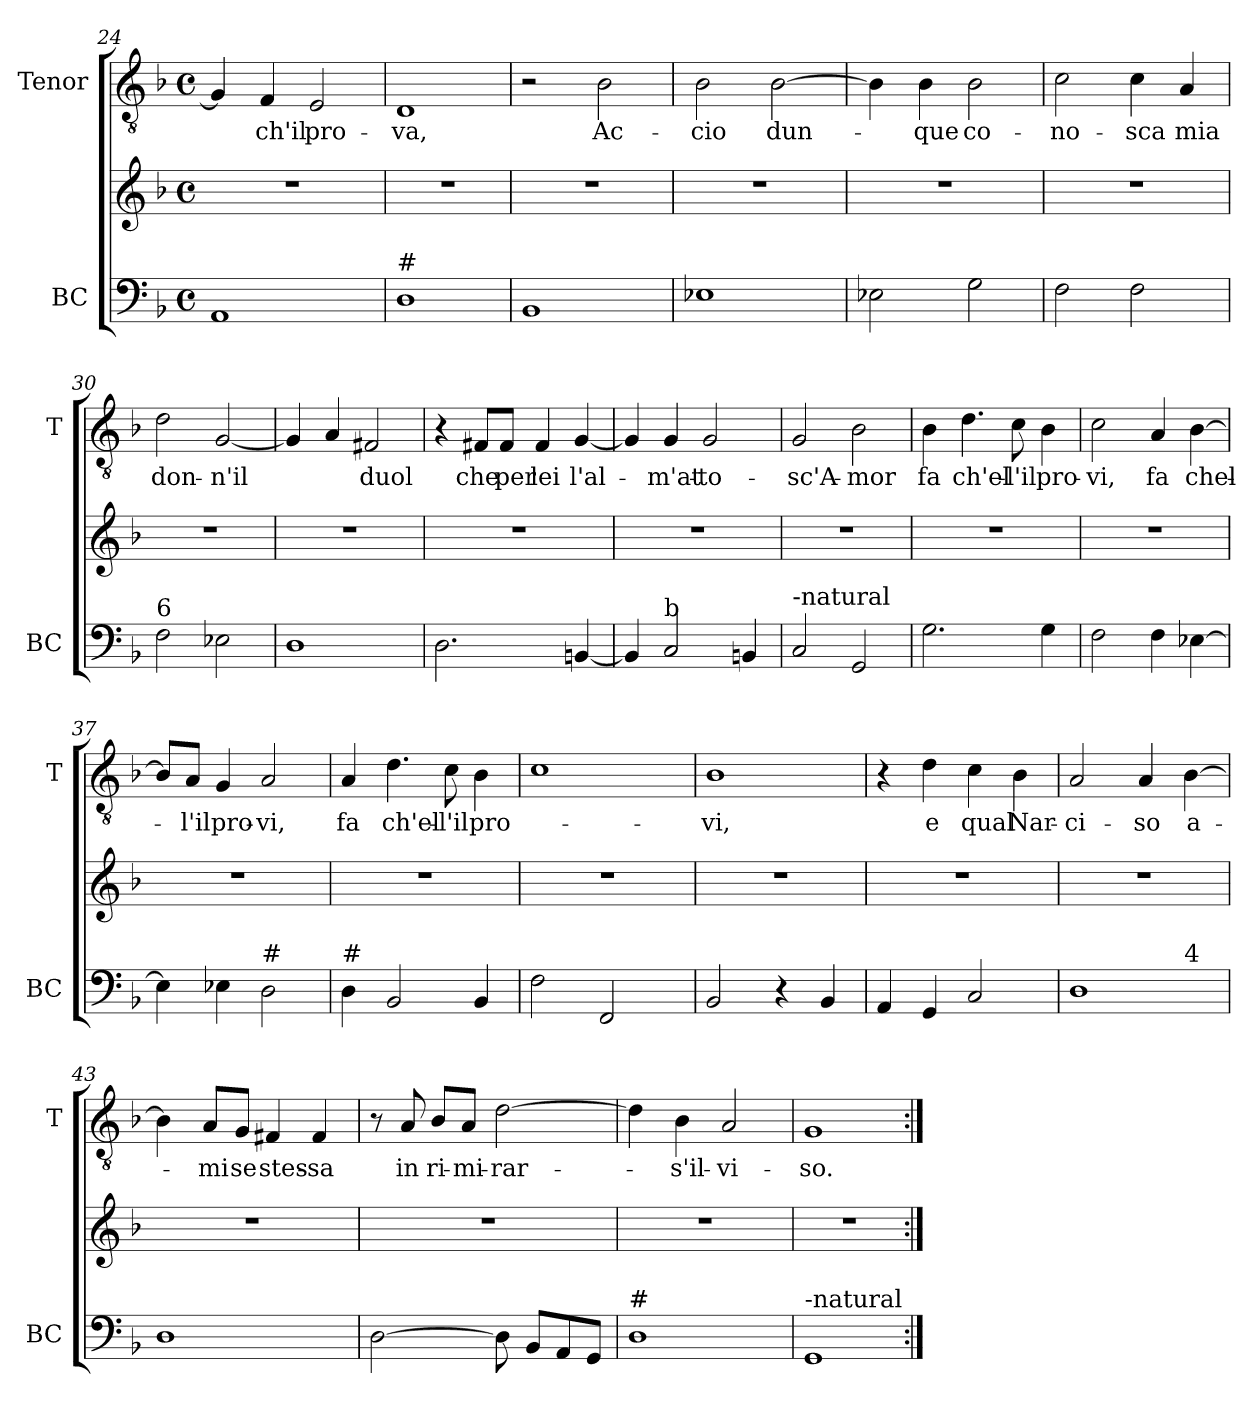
**kern	**kern	**kern	**text
*part2	*part2	*part1	*part1
*staff3	*staff2	*staff1	*staff1
*I"BC	*	*I"Tenor	*
*I'BC	*	*I'T	*
*clefF4	*clefG2	*clefGv2	*
*k[b-]	*k[b-]	*k[b-]	*
*F:	*F:	*F:	*
*M4/4	*M4/4	*M4/4	*
*met(c)	*met(c)	*met(c)	*
=24	=24	=24	=24
1AA	1r	4G/]	.
!	!	!	!LO:LY:b
.	.	4F/	ch'il
!	!	!	!LO:LY:b
.	.	2E/	pro-
=25	=25	=25	=25
!LO:TX:a:t=#	!	!	!
!	!	!	!LO:LY:b
1D	1r	1D	-va,
!!LO:LB:g=z
=26	=26	=26	=26
1BB-	1r	2r	.
!	!	!	!LO:LY:b
.	.	2B-\	Ac-
=27	=27	=27	=27
!	!	!	!LO:LY:b
1E-X	1r	2B-\	-cio
!	!	!	!LO:LY:b
.	.	[2B-\	dun-
=28	=28	=28	=28
2E-X\	1r	4B-\]	.
!	!	!	!LO:LY:b
.	.	4B-\	-que
!	!	!	!LO:LY:b
2G\	.	2B-\	co-
=29	=29	=29	=29
!	!	!	!LO:LY:b
2F\	1r	2c\	-no-
!	!	!	!LO:LY:b
2F\	.	4c\	-sca
!	!	!	!LO:LY:b
.	.	4A/	mia
=30	=30	=30	=30
!LO:TX:a:t=6	!	!	!
!	!	!	!LO:LY:b
2F\	1r	2d\	don-
!	!	!	!LO:LY:b
2E-X\	.	[2G/	-n'il
=31	=31	=31	=31
1D	1r	4G/]	.
.	.	4A/	.
!	!	!	!LO:LY:b
.	.	2F#X/	duol
!!LO:LB:g=z
=32	=32	=32	=32
2.D\	1r	4r	.
!	!	!	!LO:LY:b
.	.	8F#X/L	che
!	!	!	!LO:LY:b
.	.	8F#/J	per
!	!	!	!LO:LY:b
.	.	4F#/	lei
!	!	!	!LO:LY:b
[4BBn/	.	[4G/	l'al-
=33	=33	=33	=33
4BB/]	1r	4G/]	.
!LO:TX:a:t=b	!	!	!
!	!	!	!LO:LY:b
2C/	.	4G/	-m'at-
!	!	!	!LO:LY:b
.	.	2G/	-to-
4BBn/	.	.	.
=34	=34	=34	=34
!LO:TX:a:t=-natural	!	!	!
!	!	!	!LO:LY:b
2C/	1r	2G/	-sc'A-
!	!	!	!LO:LY:b
2GG/	.	2B-\	-mor
=35	=35	=35	=35
!	!	!	!LO:LY:b
2.G\	1r	4B-\	fa
!	!	!	!LO:LY:b
.	.	4.d\	ch'el-
!	!	!	!LO:LY:b
.	.	8c\	-l'il
!	!	!	!LO:LY:b
4G\	.	4B-\	pro-
=36	=36	=36	=36
!	!	!	!LO:LY:b
2F\	1r	2c\	-vi,
!	!	!	!LO:LY:b
4F\	.	4A/	fa
!	!	!	!LO:LY:b
[4E-X\	.	[4B-\	chel-
!!LO:PB:g=z
=37	=37	=37	=37
4E-\]	1r	8B-/L]	.
!	!	!	!LO:LY:b
.	.	8A/J	-l'il
!	!	!	!LO:LY:b
4E-X\	.	4G/	pro-
!LO:TX:a:t=#	!	!	!
!	!	!	!LO:LY:b
2D\	.	2A/	-vi,
=38	=38	=38	=38
!LO:TX:a:t=#	!	!	!
!	!	!	!LO:LY:b
4D\	1r	4A/	fa
!	!	!	!LO:LY:b
2BB-/	.	4.d\	ch'el-
!	!	!	!LO:LY:b
.	.	8c\	-l'il
!	!	!	!LO:LY:b
4BB-/	.	4B-\	pro-
=39	=39	=39	=39
2F\	1r	1c	.
2FF/	.	.	.
=40	=40	=40	=40
!	!	!	!LO:LY:b
2BB-/	1r	1B-	-vi,
4r	.	.	.
4BB-/	.	.	.
=41	=41	=41	=41
4AA/	1r	4r	.
!	!	!	!LO:LY:b
4GG/	.	4d\	e
!	!	!	!LO:LY:b
2C/	.	4c\	qual
!	!	!	!LO:LY:b
.	.	4B-\	Nar-
!!LO:LB:g=z
=42	=42	=42	=42
!LO:TX:a:t=3	!	!	!
!	!	!	!LO:LY:b
*^	*	*	*
1D	2.ryy	1r	2A/	-ci-
!	!	!	!	!LO:LY:b
.	.	.	4A/	-so
!	!LO:TX:a:t=4	!	!	!
!	!	!	!	!LO:LY:b
.	4ryy	.	[4B-\	a-
=43	=43	=43	=43	=43
!LO:TX:a:t=3	!	!	!	!
*v	*v	*	*	*
1D	1r	4B-\]	.
!	!	!	!LO:LY:b
.	.	8A/L	-mi
!	!	!	!LO:LY:b
.	.	8G/J	se
!	!	!	!LO:LY:b
.	.	4F#X/	stes-
!	!	!	!LO:LY:b
.	.	4F#/	-sa
=44	=44	=44	=44
[2D\	1r	8r	.
!	!	!	!LO:LY:b
.	.	8A/	in
!	!	!	!LO:LY:b
.	.	8B-/L	ri-
!	!	!	!LO:LY:b
.	.	8A/J	-mi-
!	!	!	!LO:LY:b
8D\]	.	[2d\	-rar-
8BB-/L	.	.	.
8AA/	.	.	.
8GG/J	.	.	.
=45	=45	=45	=45
!LO:TX:a:t=#	!	!	!
1D	1r	4d\]	.
!	!	!	!LO:LY:b
.	.	4B-\	-s'il-
!	!	!	!LO:LY:b
.	.	2A/	-vi-
=46	=46	=46	=46
!LO:TX:a:t=-natural	!	!	!
!	!	!	!LO:LY:b
1GG	1r	1G	-so.
=:|!	=:|!	=:|!	=:|!
*-	*-	*-	*-
